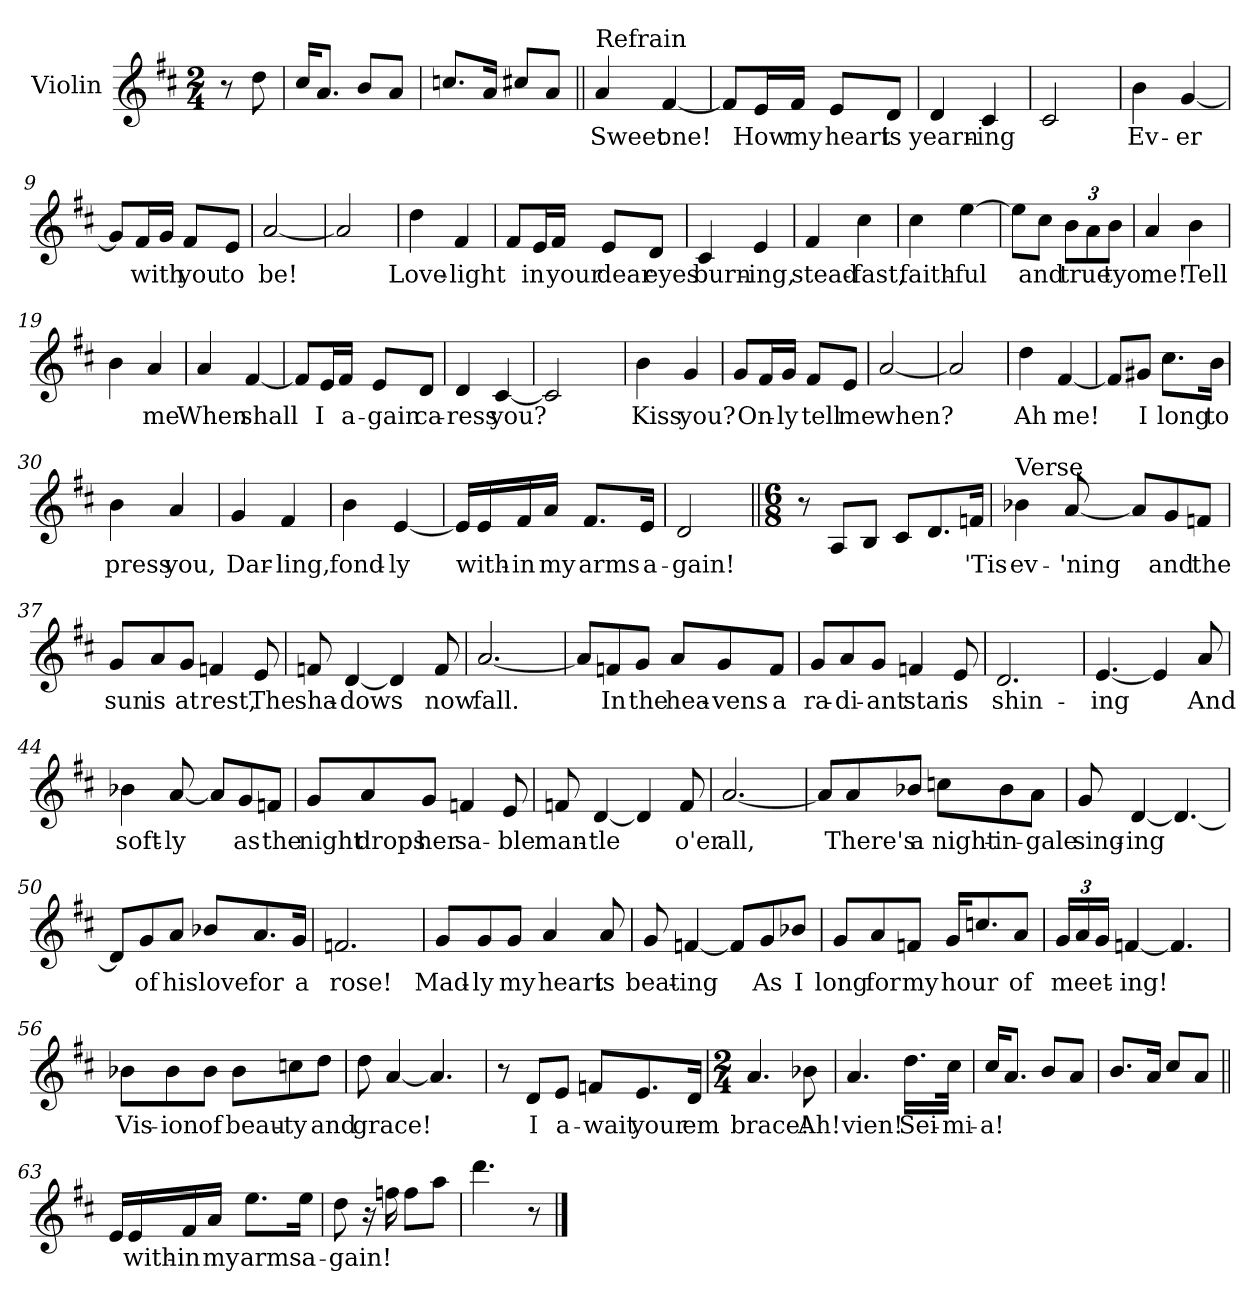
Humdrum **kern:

**kern	**text
*part1	*part1
*staff1	*staff1
*I"Violin	*
*I'Vln	*
*clefG2	*
*k[f#c#]	*
*D:	*
*M2/4	*
=1	=1
8r	.
8dd\	.
=2	=2
16cc#/KL	.
8.a/J	.
8b/L	.
8a/J	.
=3	=3
8.ccn/L	.
16a/Jk	.
8cc#X/L	.
8a/J	.
=4||	=4||
!LO:TX:a:t=Refrain	!
4a/	Sweet
[4f#/	one!
=5	=5
8f#/L]	.
16e/L	How
16f#/JJ	my
8e/L	heart
8d/J	is
=6	=6
4d/	yearn-
4c#/	-ing
!!LO:LB:g=z
=7	=7
2c#/	.
=8	=8
4b\	Ev-
[4g/	-er
=9	=9
8g/L]	.
16f#/L	with
16g/JJ	.
8f#/L	you
8e/J	to
=10	=10
[2a/	be!
=11	=11
2a/]	.
=12	=12
4dd\	Love-
4f#/	-light
!!LO:LB:g=z
=13	=13
8f#/L	.
16e/L	in
16f#/JJ	your
8e/L	dear
8d/J	eyes
=14	=14
4c#/	burn-
4e/	-ing,
=15	=15
4f#/	stead-
4cc#\	-fast,
=16	=16
4cc#\	faith-
[4ee\	-ful
=17	=17
8ee\L]	.
8cc#\J	and
*Xbrackettup	*
12b\L	true
12a\	.
12b\J	tyo
=18	=18
4a/	me!
4b\	Tell
!!LO:LB:g=z
=19	=19
4b\	.
4a/	me
=20	=20
4a/	When
[4f#/	shall
=21	=21
8f#/L]	.
16e/L	I
16f#/JJ	a-
8e/L	-gain
8d/J	ca-
=22	=22
4d/	-ress
[4c#/	you?
=23	=23
2c#/]	.
=24	=24
4b\	Kiss
4g/	you?
!!LO:LB:g=z
=25	=25
8g/L	.
16f#/L	On-
16g/JJ	-ly
8f#/L	tell
8e/J	me
=26	=26
[2a/	when?
=27	=27
2a/]	.
=28	=28
4dd\	Ah
[4f#/	me!
=29	=29
8f#/L]	.
8g#X/J	I
8.cc#\L	long
16b\Jk	to
=30	=30
4b\	press
4a/	you,
=31	=31
4g/	Dar-
4f#/	-ling,
=32	=32
4b\	fond-
[4e/	-ly
!!LO:LB:g=z
=33	=33
16e/LL]	.
16e/	with-
16f#/	-in
16a/JJ	my
8.f#/L	arms
16e/Jk	a-
=34	=34
2d/	-gain!
=35||	=35||
*M6/8	*
8r	.
8A/L	.
8B/J	.
8c#/L	.
8.d/	.
16fn/Jk	'Tis
=36	=36
!LO:TX:a:t=Verse	!
4b-X\	ev-
[8a/	-'ning
8a/L]	.
8g/	and
8fn/J	the
=37	=37
8g/L	sun
8a/	is
8g/J	at
4fn/	rest,
8e/	The
!!LO:LB:g=z
=38	=38
8fn/	sha-
[4d/	-dows
4d/]	.
8f/	now
=39	=39
[2.a/	fall.
=40	=40
8a/L]	.
8fn/	In
8g/J	the
8a/L	hea-
8g/	-vens
8f/J	a
=41	=41
8g/L	ra-
8a/	-di-
8g/J	-ant
4fn/	star
8e/	is
=42	=42
2.d/	shin-
=43	=43
[4.e/	-ing
4e/]	.
8a/	And
!!LO:LB:g=z
=44	=44
4b-X\	soft-
[8a/	-ly
8a/L]	.
8g/	as
8fn/J	the
=45	=45
8g/L	night
8a/	drops
8g/J	her
4fn/	sa-
8e/	-ble
=46	=46
8fn/	man-
[4d/	-tle
4d/]	.
8f/	o'er
=47	=47
[2.a/	all,
=48	=48
8a/L]	.
8a/	There's
8b-X/J	a
8ccn\L	night-
8b-\	-in-
8a\J	-gale
=49	=49
8g/	sing-
[4d/	-ing
4.d/_	.
!!LO:LB:g=z
=50	=50
8d/L]	.
8g/	of
8a/J	his
8b-X/L	love
8.a/	for
16g/Jk	a
=51	=51
2.fn/	rose!
=52	=52
8g/L	Mad-
8g/	-ly
8g/J	my
4a/	heart
8a/	is
!!LO:PB:g=z
=53	=53
8g/	beat-
[4fn/	-ing
8f/L]	.
8g/	As
8b-X/J	I
=54	=54
8g/L	long
8a/	for
8fn/J	my
16g/KL	hour
8.ccn/	.
8a/J	of
=55	=55
24g/LL	meet-
24a/	.
24g/JJ	.
[4fn/	-ing!
4.f/]	.
=56	=56
8b-X\L	Vis-
8b-\	-ion
8b-\J	of
8b-\L	beau-
8ccn\	-ty
8dd\J	and
=57	=57
8dd\	grace!
[4a/	.
4.a/]	.
!!LO:LB:g=z
=58	=58
8r	.
8d/L	I
8e/J	a-
8fn/L	-wait
8.e/	your
16d/Jk	em
=59	=59
*M2/4	*
4.a/	brace!
8b-X\	Ah!
=60	=60
4.a/	vien!
16.dd\LL	Sei-
32cc#\JJk	-mi-
=61	=61
16cc#/KL	-a!
8.a/J	.
8b/L	.
8a/J	.
=62	=62
8.b/L	.
16a/Jk	.
8cc#/L	.
8a/J	.
!!LO:LB:g=z
=63||	=63||
16e/LL	.
16e/	with-
16f#/	-in
16a/JJ	my
8.ee\L	arms
16ee\Jk	a-
=64	=64
8dd\	-gain!
16r	.
16ffn\	.
8ff\L	.
8aa\J	.
=65	=65
4.ddd\	.
8r	.
==	==
*-	*-
